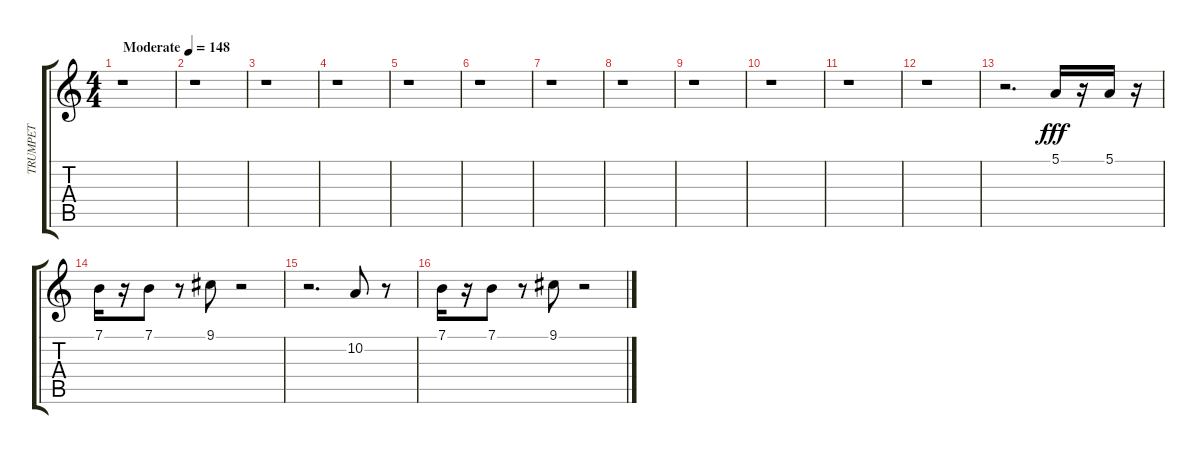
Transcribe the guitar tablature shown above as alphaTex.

\track ("TRUMPET" "TRUMPET") {instrument trumpet}
\staff {score tabs}
\tuning (E4 B3 G3 D3 A2 E2) {hide}
\ts (4 4)
\tempo (148 "Moderate")
\clef g2
\ks c
r.1{dy fff instrument trumpet} |
r.1 |
r.1 |
r.1 |
r.1 |
r.1 |
r.1 |
r.1 |
r.1 |
r.1 |
r.1 |
r.1 |
r.2{d} 5.1.16 r.16 5.1.16 r.16 |
7.1.16 r.16 7.1.8 r.8 9.1.8 r.2 |
r.2{d} 10.2.8 r.8 |
7.1.16 r.16 7.1.8 r.8 9.1.8 r.2
